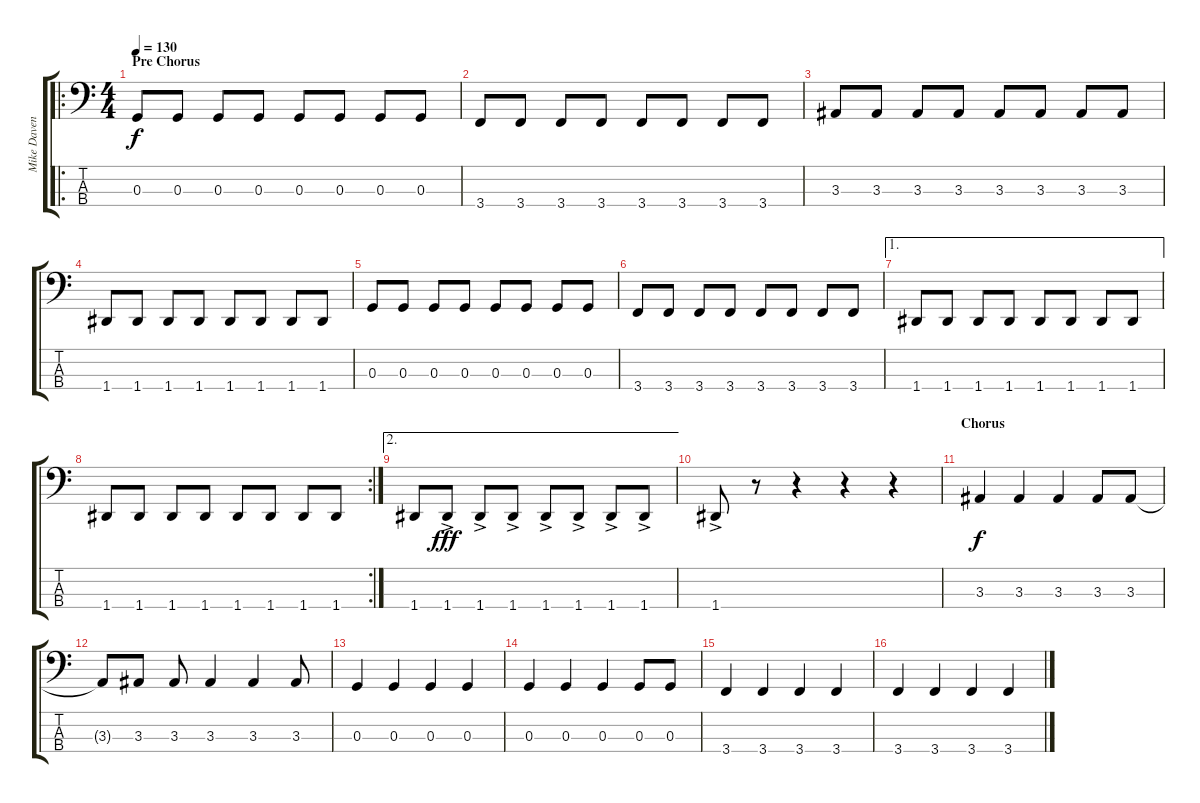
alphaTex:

\track ("Mike Davenport (Bass)" "Mike Daven") {instrument electricbasspick}
\staff {score tabs}
\tuning (F2 C2 G1 D1) {hide}
\ro
\ts (4 4)
\section ("" "Pre Chorus")
\tempo 130
\clef f4
\ks c
0.3.8{dy f} 0.3.8 0.3.8 0.3.8 0.3.8 0.3.8 0.3.8 0.3.8 |
3.4.8 3.4.8 3.4.8 3.4.8 3.4.8 3.4.8 3.4.8 3.4.8 |
3.3.8 3.3.8 3.3.8 3.3.8 3.3.8 3.3.8 3.3.8 3.3.8 |
1.4.8 1.4.8 1.4.8 1.4.8 1.4.8 1.4.8 1.4.8 1.4.8 |
0.3.8 0.3.8 0.3.8 0.3.8 0.3.8 0.3.8 0.3.8 0.3.8 |
3.4.8 3.4.8 3.4.8 3.4.8 3.4.8 3.4.8 3.4.8 3.4.8 |
\ae 1
1.4.8 1.4.8 1.4.8 1.4.8 1.4.8 1.4.8 1.4.8 1.4.8 |
\rc 2
1.4.8 1.4.8 1.4.8 1.4.8 1.4.8 1.4.8 1.4.8 1.4.8 |
\ae 2
1.4.8 1.4{ac}.8{dy fff} 1.4{ac}.8 1.4{ac}.8 1.4{ac}.8 1.4{ac}.8 1.4{ac}.8 1.4{ac}.8 |
1.4{ac}.8 r.8 r.4 r.4 r.4 |
\section ("" "Chorus")
3.3.4{dy f} 3.3.4 3.3.4 3.3.8 3.3.8 |
3.3{t}.8 3.3.8 3.3.8 3.3.4 3.3.4 3.3.8 |
0.3.4 0.3.4 0.3.4 0.3.4 |
0.3.4 0.3.4 0.3.4 0.3.8 0.3.8 |
3.4.4 3.4.4 3.4.4 3.4.4 |
3.4.4 3.4.4 3.4.4 3.4.4
